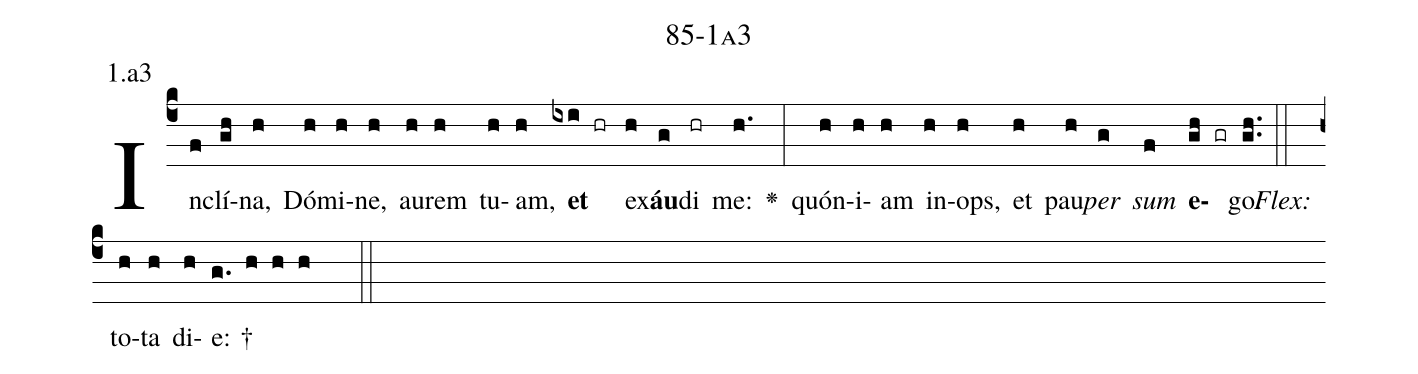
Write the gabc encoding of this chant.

name: 85-1a3;
annotation: 1.a3;
%%
(c4)In(f)clí(gh)na,(h) Dó(h)mi(h)ne,(h) au(h)rem(h) tu(h)am,(h) <b>et</b>(ixi hr) ex(h)<b>áu</b>(g)di(hr) me:(h.) <v>\greheightstar</v>(:) quón(h)i(h)am(h) in(h)ops,(h) et(h) pau(h)<i>per</i>(g) <i>sum</i>(f) <b>e</b>(gh gr)go.(gh..) (::)
<i>Flex:</i>()  to(h)ta(h) di(h)e: †(g. h h h  ::)

%E(h) u(h) o(g) u(f) a(gh) e.(gh..) (::)
